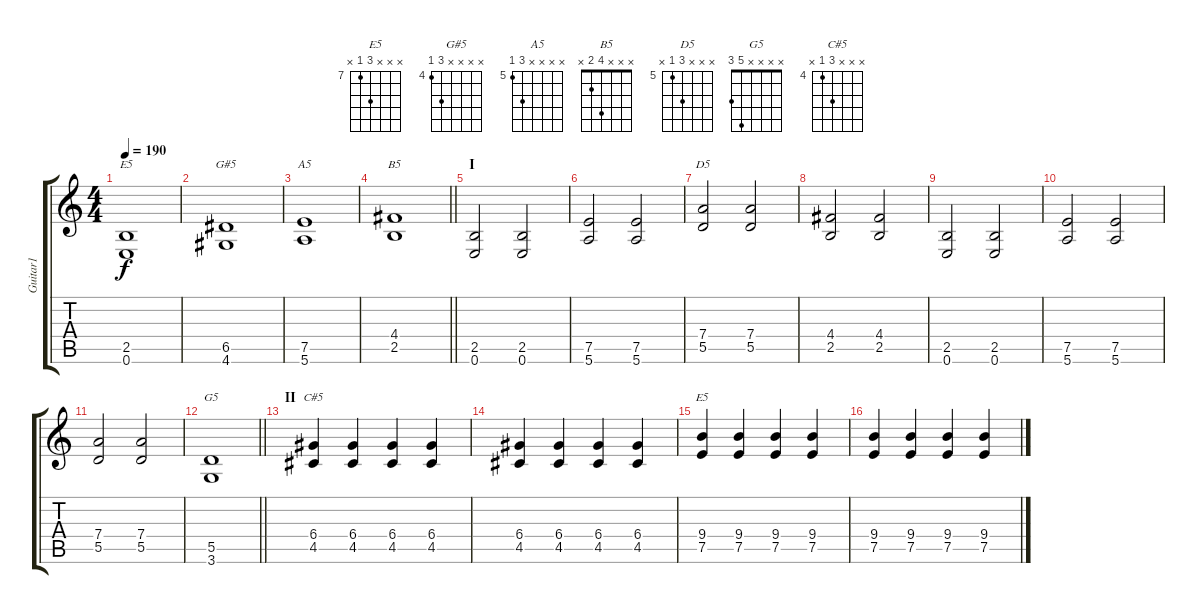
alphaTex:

\track ("Guitar1" "Guitar1") {instrument distortionguitar}
\staff {score tabs}
\tuning (E4 B3 G3 D3 A2 E2) {hide}
\chord ("E5" x x x x 2 0)
\chord ("G#5" x x x x 6 4) {firstfret 4}
\chord ("A5" x x x x 7 5) {firstfret 5}
\chord ("B5" x x x 4 2 x)
\chord ("D5" x x x 7 5 x) {firstfret 5}
\chord ("G5" x x x x 5 3)
\chord ("C#5" x x x 6 4 x) {firstfret 4}
\chord ("E5" x x x 9 7 x) {firstfret 7}
\ts (4 4)
\tempo 190
\clef g2
\ks c
(2.5 0.6).1{ch "E5" dy f} |
(6.5 4.6).1{ch "G#5"} |
(7.5 5.6).1{ch "A5"} |
\barLineRight lightlight
(4.4 2.5).1{ch "B5"} |
\section ("" "I")
(2.5 0.6).2 (2.5 0.6).2 |
(7.5 5.6).2 (7.5 5.6).2 |
(7.4 5.5).2{ch "D5"} (7.4 5.5).2 |
(4.4 2.5).2 (4.4 2.5).2 |
(2.5 0.6).2 (2.5 0.6).2 |
(7.5 5.6).2 (7.5 5.6).2 |
(7.4 5.5).2 (7.4 5.5).2 |
\barLineRight lightlight
(5.5 3.6).1{ch "G5"} |
\section ("" "II")
(6.4 4.5).4{ch "C#5"} (6.4 4.5).4 (6.4 4.5).4 (6.4 4.5).4 |
(6.4 4.5).4 (6.4 4.5).4 (6.4 4.5).4 (6.4 4.5).4 |
(9.4 7.5).4{ch "E5"} (9.4 7.5).4 (9.4 7.5).4 (9.4 7.5).4 |
(9.4 7.5).4 (9.4 7.5).4 (9.4 7.5).4 (9.4 7.5).4
